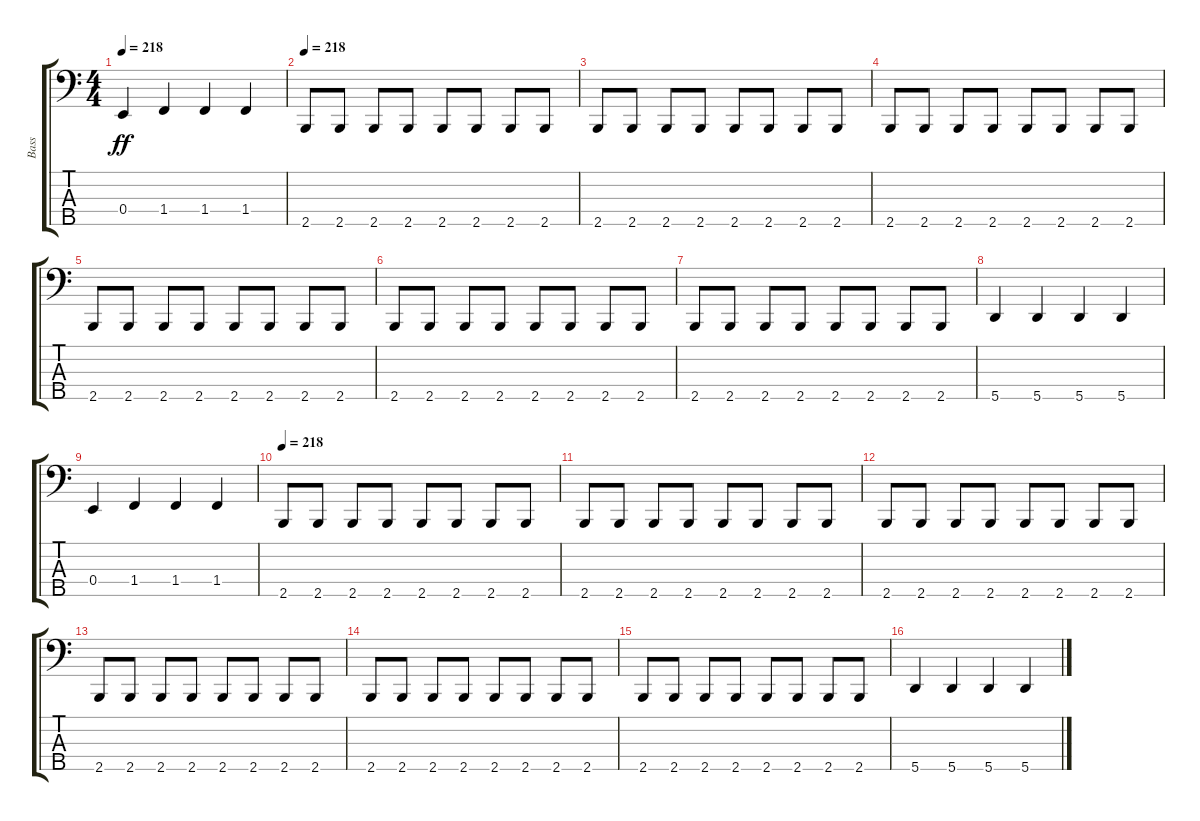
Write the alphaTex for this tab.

\track ("Bass" "Bass") {instrument electricbasspick}
\staff {score tabs}
\tuning (G2 D2 A1 E1 A0) {hide}
\ts (4 4)
\tempo 218
\clef f4
\ks c
0.4.4{dy ff} 1.4.4 1.4.4 1.4.4 |
\tempo 218
2.5.8 2.5.8 2.5.8 2.5.8 2.5.8 2.5.8 2.5.8 2.5.8 |
2.5.8 2.5.8 2.5.8 2.5.8 2.5.8 2.5.8 2.5.8 2.5.8 |
2.5.8 2.5.8 2.5.8 2.5.8 2.5.8 2.5.8 2.5.8 2.5.8 |
2.5.8 2.5.8 2.5.8 2.5.8 2.5.8 2.5.8 2.5.8 2.5.8 |
2.5.8 2.5.8 2.5.8 2.5.8 2.5.8 2.5.8 2.5.8 2.5.8 |
2.5.8 2.5.8 2.5.8 2.5.8 2.5.8 2.5.8 2.5.8 2.5.8 |
5.5.4 5.5.4 5.5.4 5.5.4 |
0.4.4 1.4.4 1.4.4 1.4.4 |
\tempo 218
2.5.8 2.5.8 2.5.8 2.5.8 2.5.8 2.5.8 2.5.8 2.5.8 |
2.5.8 2.5.8 2.5.8 2.5.8 2.5.8 2.5.8 2.5.8 2.5.8 |
2.5.8 2.5.8 2.5.8 2.5.8 2.5.8 2.5.8 2.5.8 2.5.8 |
2.5.8 2.5.8 2.5.8 2.5.8 2.5.8 2.5.8 2.5.8 2.5.8 |
2.5.8 2.5.8 2.5.8 2.5.8 2.5.8 2.5.8 2.5.8 2.5.8 |
2.5.8 2.5.8 2.5.8 2.5.8 2.5.8 2.5.8 2.5.8 2.5.8 |
5.5.4 5.5.4 5.5.4 5.5.4
